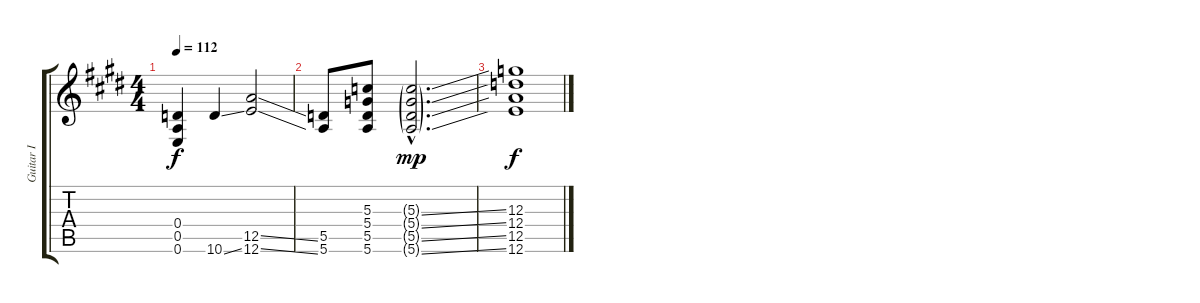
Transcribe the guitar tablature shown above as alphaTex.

\track ("Guitar I" "Guitar I") {instrument electricguitarclean}
\staff {score tabs}
\tuning (E4 B3 G3 D3 A2 E2) {hide}
\ts (4 4)
\tempo 112
\clef g2
\ks e
(0.4 0.5 0.6).4{dy f} 10.6{ss}.4 (12.5{ss} 12.6{ss}).2 |
(5.5 5.6).8 (5.3 5.4 5.5 5.6).8 (5.3{ss g hac} 5.4{ss g hac} 5.5{ss g hac} 5.6{ss g hac}).2{d dy mp} |
(12.3 12.4 12.5 12.6).1{dy f}
